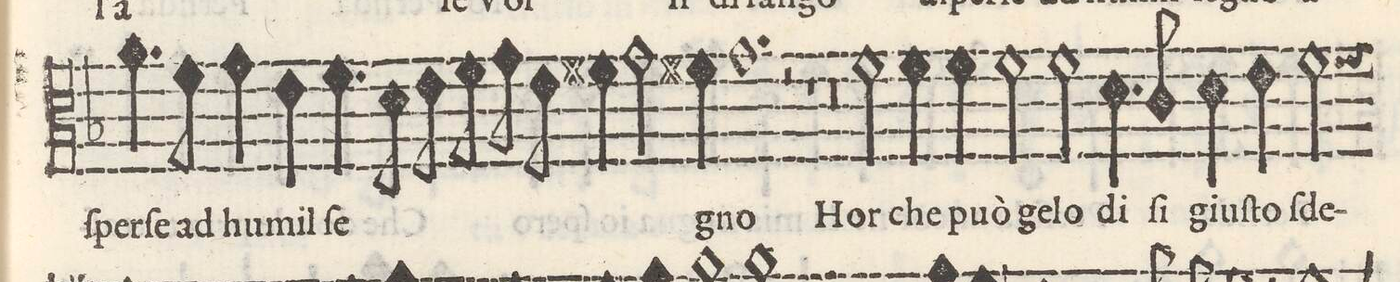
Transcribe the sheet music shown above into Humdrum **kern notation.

**kern	**text
*I"ALTO	*
*clefC3	*
*k[b-]	*
*met(C)	*
*M2/1	*
4.a\	-ſper-
8f\	ſe ad
4g\	hu-
4e\	-mil
4.f\	ſe-
8d\	.
8e\	.
8f\	.
8g\	.
8e\	.
=15-	=15-
4f#X\	.
2g\	.
4f#X\	-gno
1.g	.
=16-	=16-
2r	.
1r	.
=17-	=17-
0r	.
=18-	=18-
2f\	Hor
4f\	che
4f\	può
2f\	ge-
2f\	-lo
=19-	=19-
4.d\	di
8c/	ſi
4d\	giuſ-
4e\	-to
*-	*-
